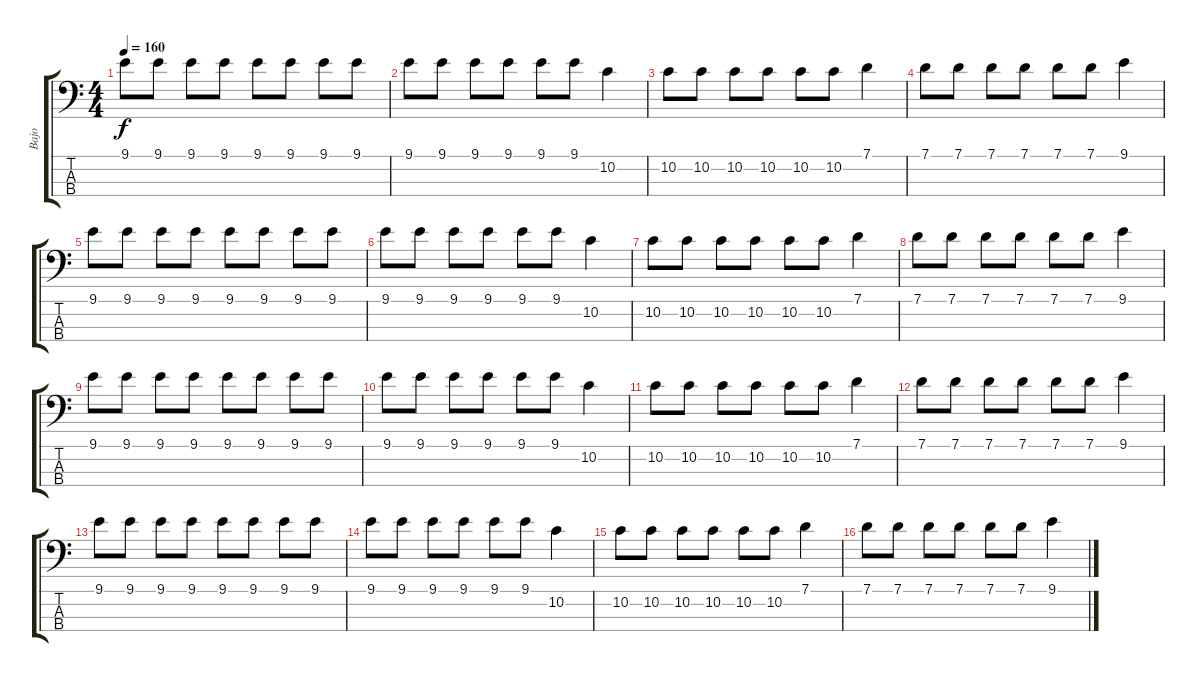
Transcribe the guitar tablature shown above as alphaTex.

\track ("Bajo" "Bajo") {instrument electricbassfinger}
\staff {score tabs}
\tuning (G2 D2 A1 E1) {hide}
\ts (4 4)
\tempo 160
\clef f4
\ks c
9.1.8{dy f} 9.1.8 9.1.8 9.1.8 9.1.8 9.1.8 9.1.8 9.1.8 |
9.1.8 9.1.8 9.1.8 9.1.8 9.1.8 9.1.8 10.2.4 |
10.2.8 10.2.8 10.2.8 10.2.8 10.2.8 10.2.8 7.1.4 |
7.1.8 7.1.8 7.1.8 7.1.8 7.1.8 7.1.8 9.1.4 |
9.1.8 9.1.8 9.1.8 9.1.8 9.1.8 9.1.8 9.1.8 9.1.8 |
9.1.8 9.1.8 9.1.8 9.1.8 9.1.8 9.1.8 10.2.4 |
10.2.8 10.2.8 10.2.8 10.2.8 10.2.8 10.2.8 7.1.4 |
7.1.8 7.1.8 7.1.8 7.1.8 7.1.8 7.1.8 9.1.4 |
9.1.8 9.1.8 9.1.8 9.1.8 9.1.8 9.1.8 9.1.8 9.1.8 |
9.1.8 9.1.8 9.1.8 9.1.8 9.1.8 9.1.8 10.2.4 |
10.2.8 10.2.8 10.2.8 10.2.8 10.2.8 10.2.8 7.1.4 |
7.1.8 7.1.8 7.1.8 7.1.8 7.1.8 7.1.8 9.1.4 |
9.1.8 9.1.8 9.1.8 9.1.8 9.1.8 9.1.8 9.1.8 9.1.8 |
9.1.8 9.1.8 9.1.8 9.1.8 9.1.8 9.1.8 10.2.4 |
10.2.8 10.2.8 10.2.8 10.2.8 10.2.8 10.2.8 7.1.4 |
7.1.8 7.1.8 7.1.8 7.1.8 7.1.8 7.1.8 9.1.4
